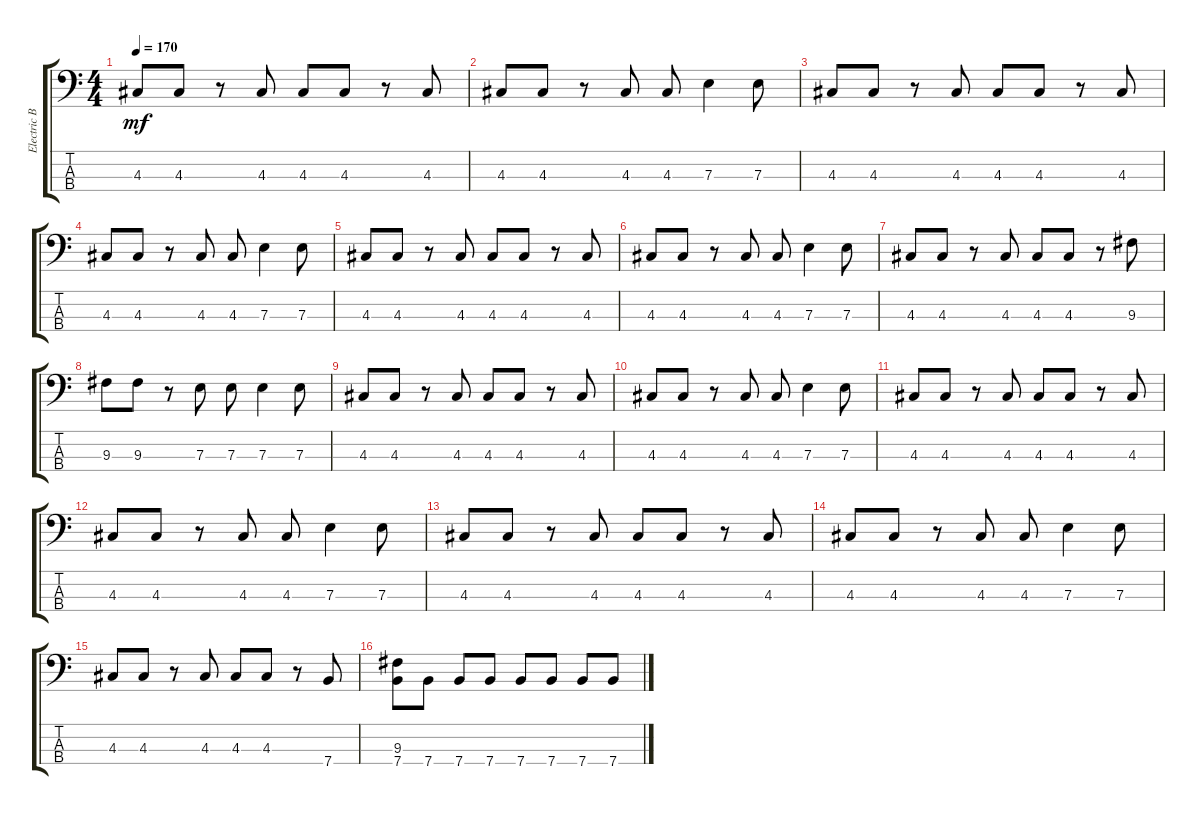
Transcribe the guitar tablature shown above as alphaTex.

\track ("Electric Bass" "Electric B") {instrument electricbassfinger}
\staff {score tabs}
\tuning (G2 D2 A1 E1) {hide}
\ts (4 4)
\tempo 170
\clef f4
\ks c
4.3.8{dy mf} 4.3.8 r.8 4.3.8 4.3.8 4.3.8 r.8 4.3.8 |
4.3.8 4.3.8 r.8 4.3.8 4.3.8 7.3.4 7.3.8 |
4.3.8 4.3.8 r.8 4.3.8 4.3.8 4.3.8 r.8 4.3.8 |
4.3.8 4.3.8 r.8 4.3.8 4.3.8 7.3.4 7.3.8 |
4.3.8 4.3.8 r.8 4.3.8 4.3.8 4.3.8 r.8 4.3.8 |
4.3.8 4.3.8 r.8 4.3.8 4.3.8 7.3.4 7.3.8 |
4.3.8 4.3.8 r.8 4.3.8 4.3.8 4.3.8 r.8 9.3.8 |
9.3.8 9.3.8 r.8 7.3.8 7.3.8 7.3.4 7.3.8 |
4.3.8 4.3.8 r.8 4.3.8 4.3.8 4.3.8 r.8 4.3.8 |
4.3.8 4.3.8 r.8 4.3.8 4.3.8 7.3.4 7.3.8 |
4.3.8 4.3.8 r.8 4.3.8 4.3.8 4.3.8 r.8 4.3.8 |
4.3.8 4.3.8 r.8 4.3.8 4.3.8 7.3.4 7.3.8 |
4.3.8 4.3.8 r.8 4.3.8 4.3.8 4.3.8 r.8 4.3.8 |
4.3.8 4.3.8 r.8 4.3.8 4.3.8 7.3.4 7.3.8 |
4.3.8 4.3.8 r.8 4.3.8 4.3.8 4.3.8 r.8 7.4.8 |
(9.3 7.4).8 7.4.8 7.4.8 7.4.8 7.4.8 7.4.8 7.4.8 7.4.8
